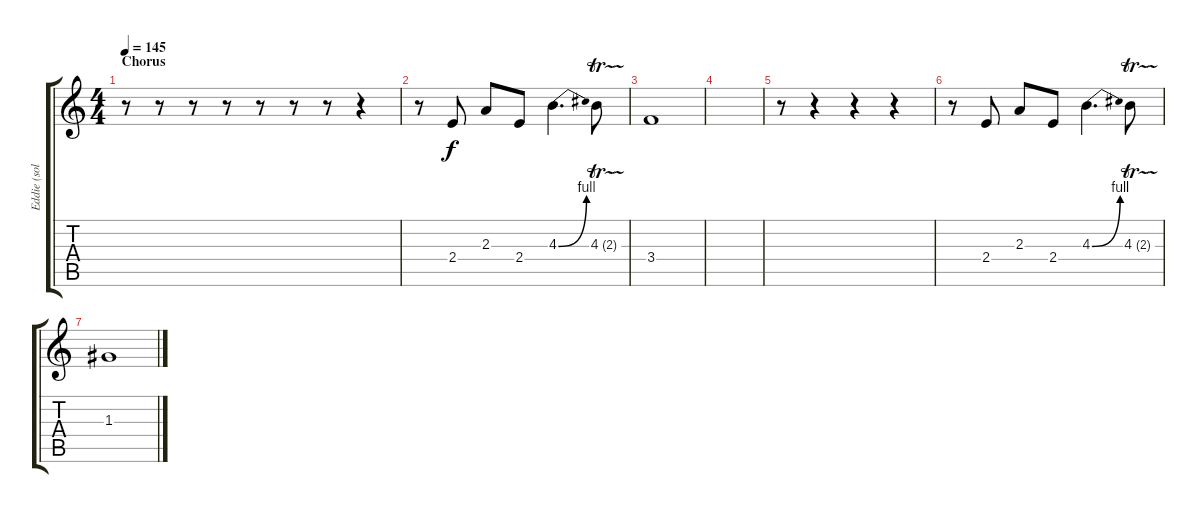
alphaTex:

\track ("Eddie (solo)" "Eddie (sol") {instrument electricguitarjazz}
\staff {score tabs}
\tuning (E4 B3 G3 D3 A2 E2) {hide}
\ts (4 4)
\section ("" "Chorus")
\tempo 145
\clef g2
\ks c
r.8{dy f} r.8 r.8 r.8 r.8 r.8 r.8 r.4 |
r.8 2.4.8{instrument distortionguitar} 2.3.8 2.4.8 4.3{be (bend 0 0 60 4)}.4{d} 4.3{tr (2 16)}.8 |
3.4.1 |
|
r.8 r.4 r.4 r.4 |
r.8 2.4.8{instrument distortionguitar} 2.3.8 2.4.8 4.3{be (bend 0 0 60 4)}.4{d} 4.3{tr (2 16)}.8 |
1.3.1
